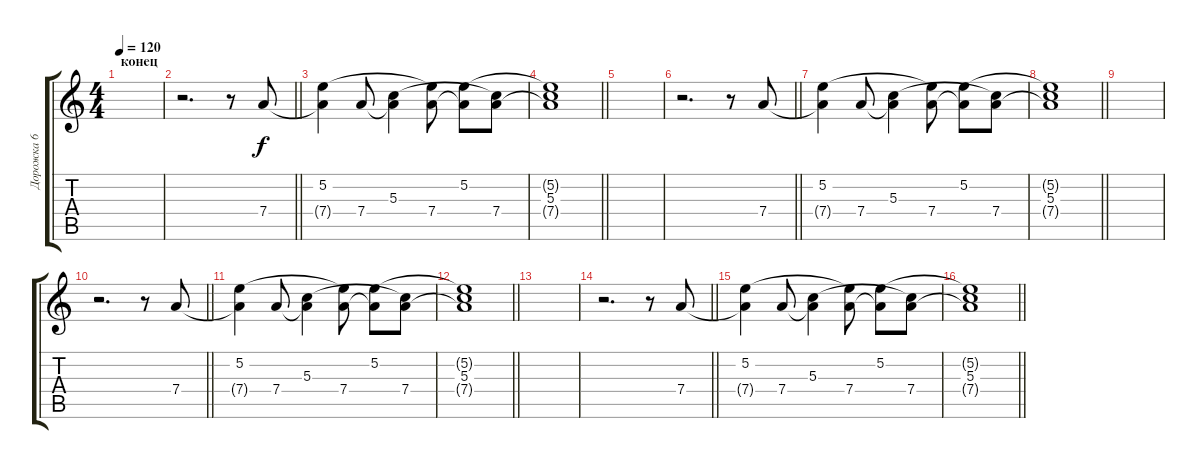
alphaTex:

\track ("Дорожка 6" "Дорожка 6") {instrument electricguitarclean}
\staff {score tabs}
\tuning (E4 B3 G3 D3 A2 E2) {hide}
\ts (4 4)
\section ("" "конец")
\tempo 120
\clef g2
\ks c
|
\barLineRight lightlight
r.2{d} r.8 7.4.8 |
(5.2 7.4{t}).4 7.4.8 (5.3 7.4{t}).4 (5.2{t} 7.4).8 (5.2 7.4{t}).8 (5.3{t} 7.4).8 |
\barLineRight lightlight
(5.2{t} 5.3 7.4{t}).1 |
|
\barLineRight lightlight
r.2{d} r.8 7.4.8 |
(5.2 7.4{t}).4 7.4.8 (5.3 7.4{t}).4 (5.2{t} 7.4).8 (5.2 7.4{t}).8 (5.3{t} 7.4).8 |
\barLineRight lightlight
(5.2{t} 5.3 7.4{t}).1 |
|
\barLineRight lightlight
r.2{d} r.8 7.4.8 |
(5.2 7.4{t}).4 7.4.8 (5.3 7.4{t}).4 (5.2{t} 7.4).8 (5.2 7.4{t}).8 (5.3{t} 7.4).8 |
\barLineRight lightlight
(5.2{t} 5.3 7.4{t}).1 |
|
\barLineRight lightlight
r.2{d} r.8 7.4.8 |
(5.2 7.4{t}).4 7.4.8 (5.3 7.4{t}).4 (5.2{t} 7.4).8 (5.2 7.4{t}).8 (5.3{t} 7.4).8 |
\barLineRight lightlight
(5.2{t} 5.3 7.4{t}).1
